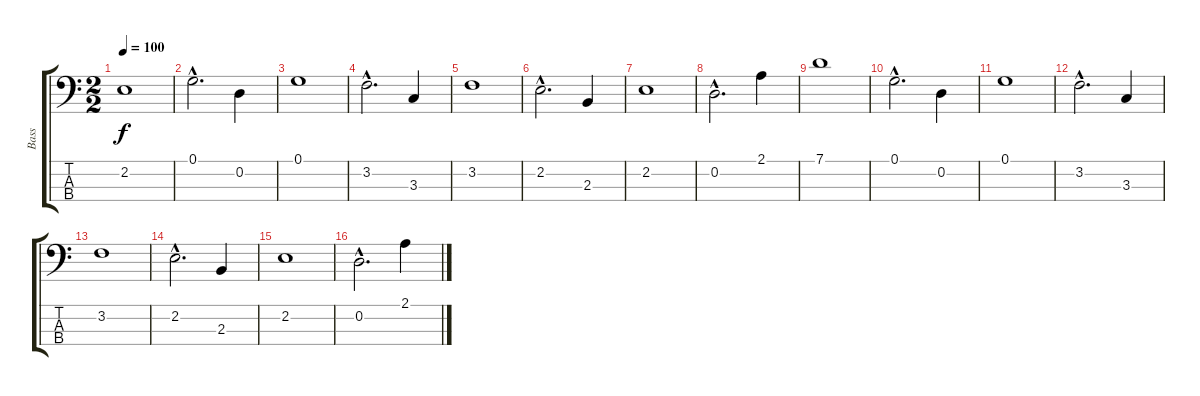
\track ("Bass" "Bass") {instrument electricbasspick}
\staff {score tabs}
\tuning (G2 D2 A1 E1) {hide}
\ts (2 2)
\tempo 100
\clef f4
\ks c
2.2.1{dy f} |
0.1{hac}.2{d} 0.2.4 |
0.1.1 |
3.2{hac}.2{d} 3.3.4 |
3.2.1 |
2.2{hac}.2{d} 2.3.4 |
2.2.1 |
0.2{hac}.2{d} 2.1.4 |
7.1.1 |
0.1{hac}.2{d} 0.2.4 |
0.1.1 |
3.2{hac}.2{d} 3.3.4 |
3.2.1 |
2.2{hac}.2{d} 2.3.4 |
2.2.1 |
0.2{hac}.2{d} 2.1.4
